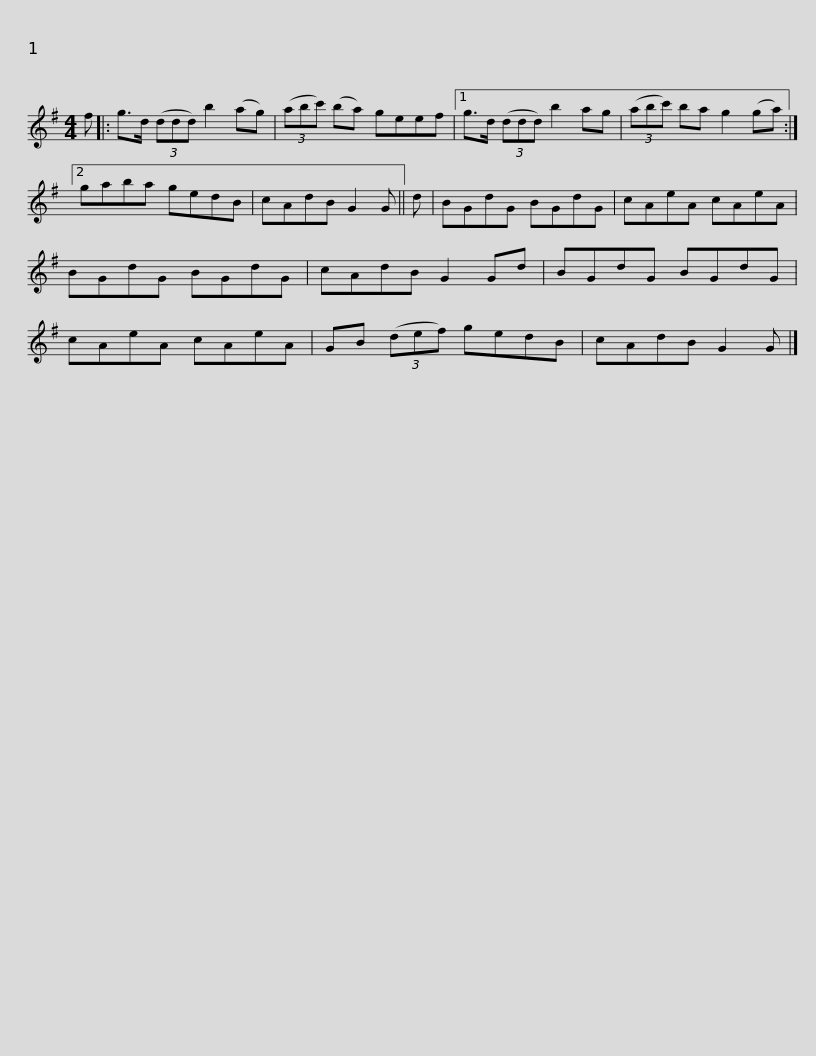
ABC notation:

X:1
L:1/8
M:4/4
I:linebreak $
K:G
V:1 treble
V:1
 f |: g>d (3(ddd) b2 (ag) | (3(abc') (ba) geef |1 g>d (3(ddd) b2 ag | (3(abc') ba g2 (ga) :|2$ %5
 gaba gedB | cAdB G2 G || d | BGdG BGdG | cAeA cAeA | %10
 BGdG BGdG |$ cAdB G2 Gd | BGdG BGdG | cAeA cAeA | GB (3(def) gedB | %15
 cAdB G2 G |] %16
